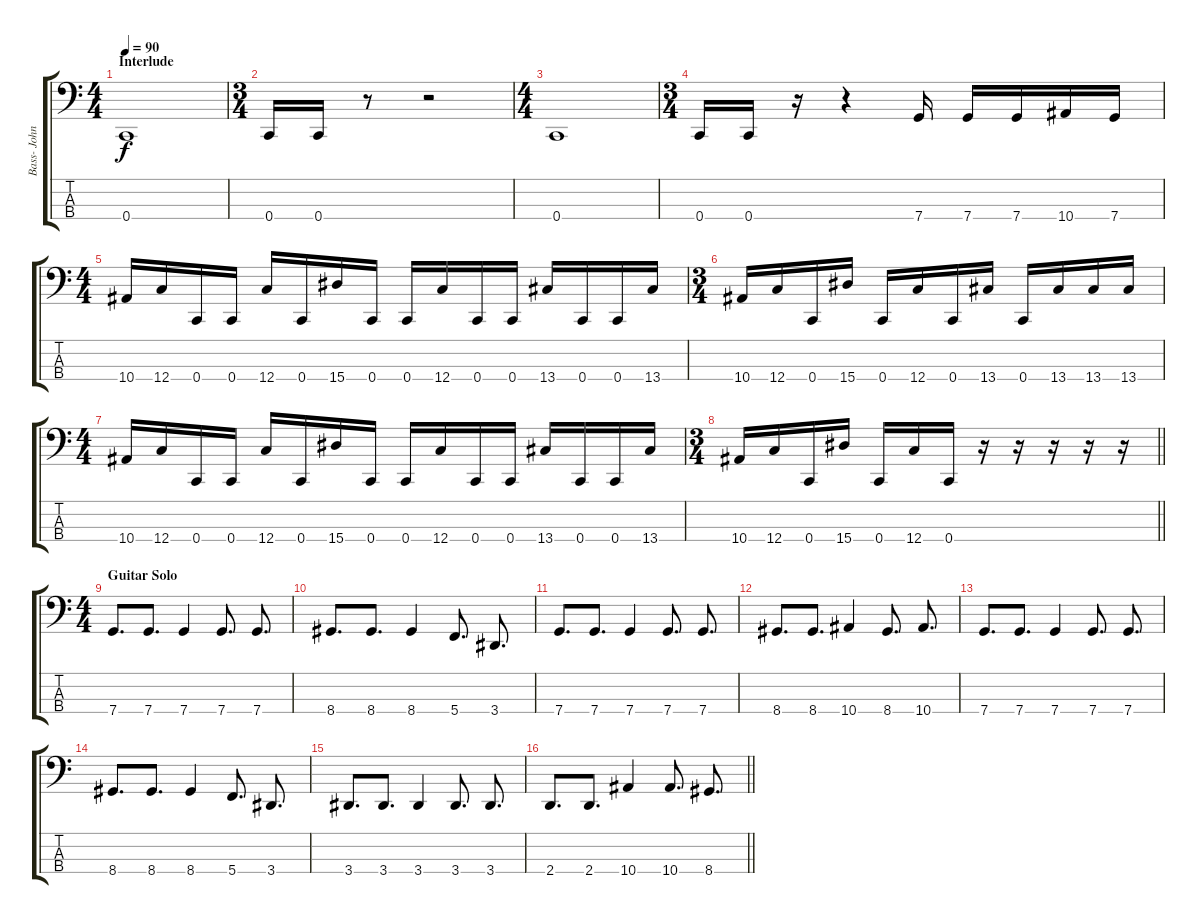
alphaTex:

\track ("Bass- John Moyer" "Bass- John") {instrument electricbassfinger}
\staff {score tabs}
\tuning (F2 C2 G1 C1) {hide}
\ts (4 4)
\section ("" "Interlude")
\tempo 90
\clef f4
\ks c
0.4.1{dy f} |
\ts (3 4)
0.4.16 0.4.16 r.8 r.2 |
\ts (4 4)
0.4.1 |
\ts (3 4)
0.4.16 0.4.16 r.16 r.4 7.4.16 7.4.16 7.4.16 10.4.16 7.4.16 |
\ts (4 4)
10.4.16 12.4.16 0.4.16 0.4.16 12.4.16 0.4.16 15.4.16 0.4.16 0.4.16 12.4.16 0.4.16 0.4.16 13.4.16 0.4.16 0.4.16 13.4.16 |
\ts (3 4)
10.4.16 12.4.16 0.4.16 15.4.16 0.4.16 12.4.16 0.4.16 13.4.16 0.4.16 13.4.16 13.4.16 13.4.16 |
\ts (4 4)
10.4.16 12.4.16 0.4.16 0.4.16 12.4.16 0.4.16 15.4.16 0.4.16 0.4.16 12.4.16 0.4.16 0.4.16 13.4.16 0.4.16 0.4.16 13.4.16 |
\ts (3 4)
\barLineRight lightlight
10.4.16 12.4.16 0.4.16 15.4.16 0.4.16 12.4.16 0.4.16 r.16 r.16 r.16 r.16 r.16 |
\ts (4 4)
\section ("" "Guitar Solo")
7.4.8{d} 7.4.8{d} 7.4.4 7.4.8{d} 7.4.8{d} |
8.4.8{d} 8.4.8{d} 8.4.4 5.4.8{d} 3.4.8{d} |
7.4.8{d} 7.4.8{d} 7.4.4 7.4.8{d} 7.4.8{d} |
8.4.8{d} 8.4.8{d} 10.4.4 8.4.8{d} 10.4.8{d} |
7.4.8{d} 7.4.8{d} 7.4.4 7.4.8{d} 7.4.8{d} |
8.4.8{d} 8.4.8{d} 8.4.4 5.4.8{d} 3.4.8{d} |
3.4.8{d} 3.4.8{d} 3.4.4 3.4.8{d} 3.4.8{d} |
\barLineRight lightlight
2.4.8{d} 2.4.8{d} 10.4.4 10.4.8{d} 8.4.8{d}
